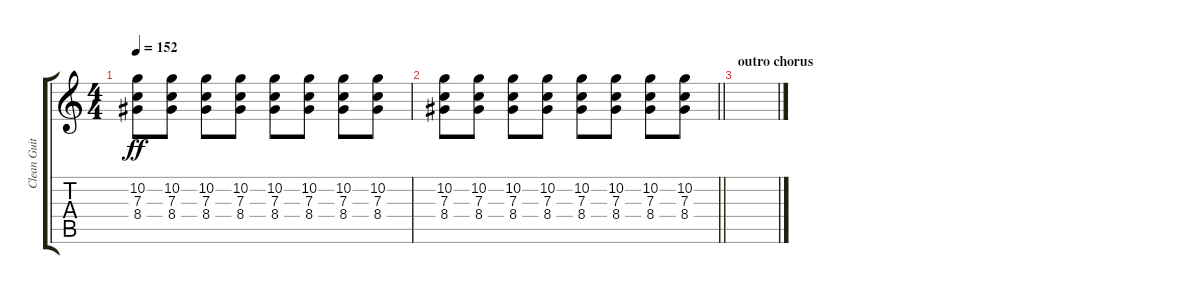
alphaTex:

\track ("Clean Guitar 2" "Clean Guit") {instrument electricguitarjazz}
\staff {score tabs}
\tuning (D4 A3 F3 C3 G2 C2) {hide}
\ts (4 4)
\tempo 152
\clef g2
\ks c
(10.2 7.3 8.4).8{dy ff} (10.2 7.3 8.4).8 (10.2 7.3 8.4).8 (10.2 7.3 8.4).8 (10.2 7.3 8.4).8 (10.2 7.3 8.4).8 (10.2 7.3 8.4).8 (10.2 7.3 8.4).8 |
\barLineRight lightlight
(10.2 7.3 8.4).8 (10.2 7.3 8.4).8 (10.2 7.3 8.4).8 (10.2 7.3 8.4).8 (10.2 7.3 8.4).8 (10.2 7.3 8.4).8 (10.2 7.3 8.4).8 (10.2 7.3 8.4).8 |
\section ("" "outro chorus")
